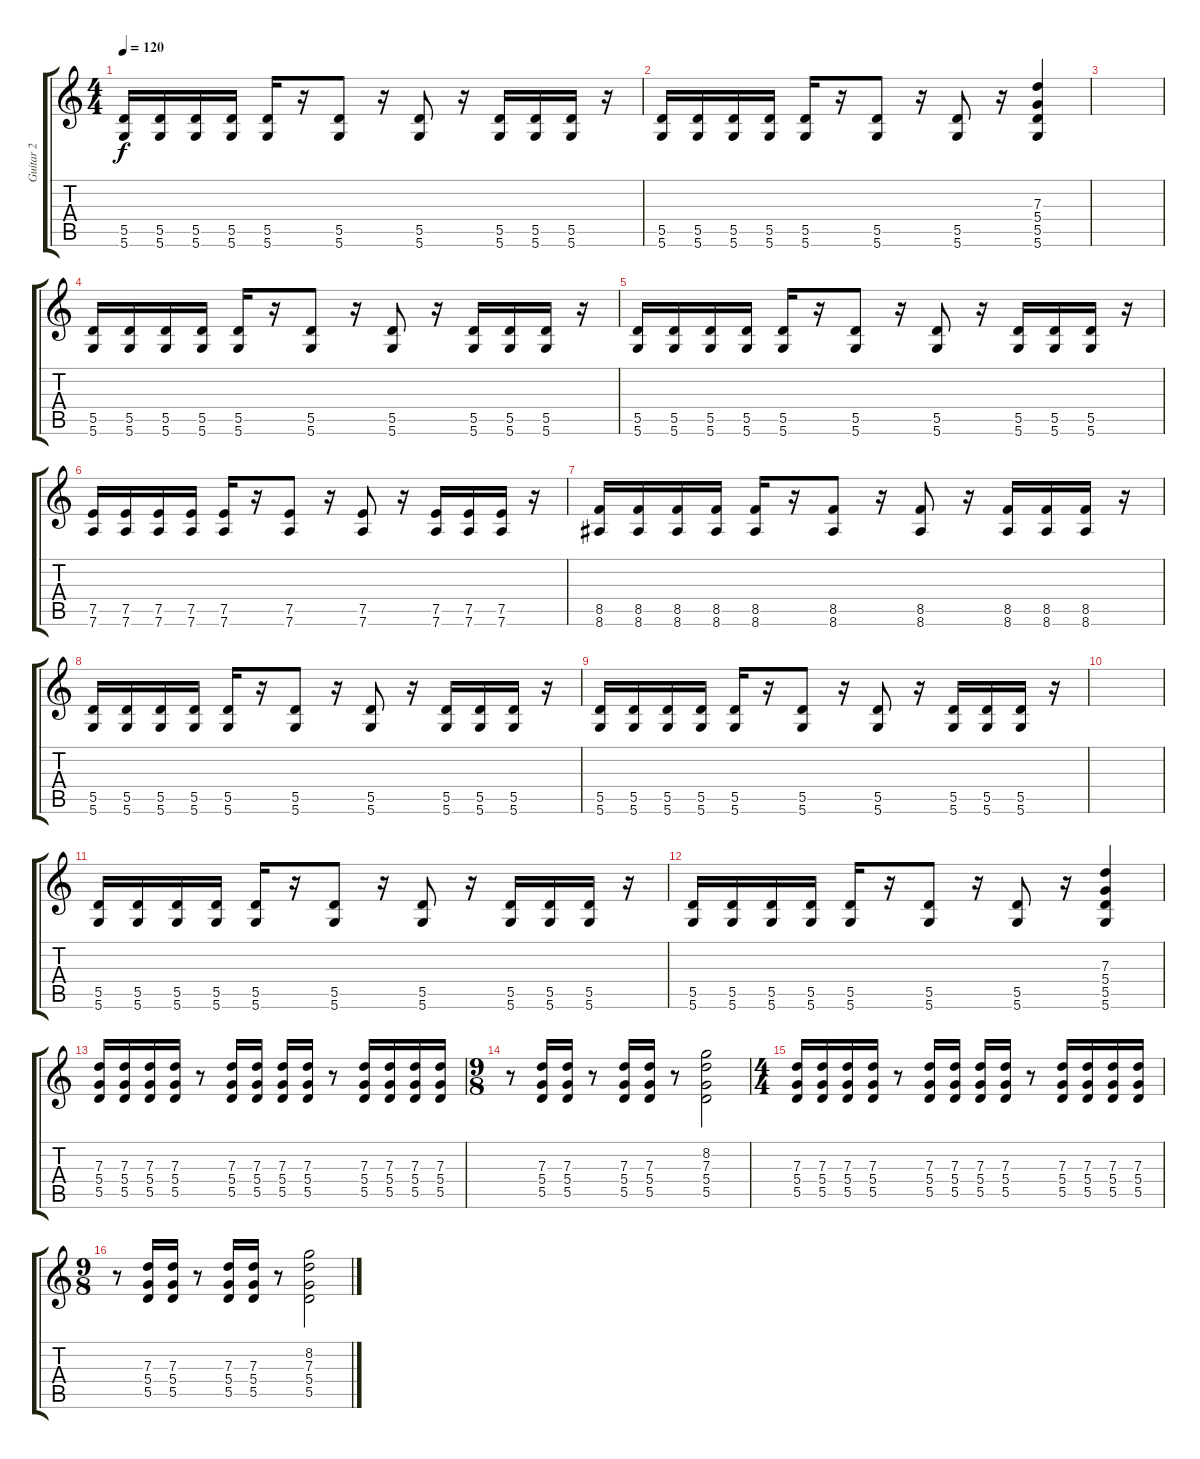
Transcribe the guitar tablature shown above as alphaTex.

\track ("Guitar 2" "Guitar 2") {instrument distortionguitar}
\staff {score tabs}
\tuning (E4 B3 G3 D3 A2 D2) {hide}
\ts (4 4)
\tempo 120
\clef g2
\ks c
(5.5 5.6).16{dy f} (5.5 5.6).16 (5.5 5.6).16 (5.5 5.6).16 (5.5 5.6).16 r.16 (5.5 5.6).8 r.16 (5.5 5.6).8 r.16 (5.5 5.6).16 (5.5 5.6).16 (5.5 5.6).16 r.16 |
(5.5 5.6).16 (5.5 5.6).16 (5.5 5.6).16 (5.5 5.6).16 (5.5 5.6).16 r.16 (5.5 5.6).8 r.16 (5.5 5.6).8 r.16 (7.3 5.4 5.5 5.6).4 |
|
(5.5 5.6).16 (5.5 5.6).16 (5.5 5.6).16 (5.5 5.6).16 (5.5 5.6).16 r.16 (5.5 5.6).8 r.16 (5.5 5.6).8 r.16 (5.5 5.6).16 (5.5 5.6).16 (5.5 5.6).16 r.16 |
(5.5 5.6).16 (5.5 5.6).16 (5.5 5.6).16 (5.5 5.6).16 (5.5 5.6).16 r.16 (5.5 5.6).8 r.16 (5.5 5.6).8 r.16 (5.5 5.6).16 (5.5 5.6).16 (5.5 5.6).16 r.16 |
(7.5 7.6).16 (7.5 7.6).16 (7.5 7.6).16 (7.5 7.6).16 (7.5 7.6).16 r.16 (7.5 7.6).8 r.16 (7.5 7.6).8 r.16 (7.5 7.6).16 (7.5 7.6).16 (7.5 7.6).16 r.16 |
(8.5 8.6).16 (8.5 8.6).16 (8.5 8.6).16 (8.5 8.6).16 (8.5 8.6).16 r.16 (8.5 8.6).8 r.16 (8.5 8.6).8 r.16 (8.5 8.6).16 (8.5 8.6).16 (8.5 8.6).16 r.16 |
(5.5 5.6).16 (5.5 5.6).16 (5.5 5.6).16 (5.5 5.6).16 (5.5 5.6).16 r.16 (5.5 5.6).8 r.16 (5.5 5.6).8 r.16 (5.5 5.6).16 (5.5 5.6).16 (5.5 5.6).16 r.16 |
(5.5 5.6).16 (5.5 5.6).16 (5.5 5.6).16 (5.5 5.6).16 (5.5 5.6).16 r.16 (5.5 5.6).8 r.16 (5.5 5.6).8 r.16 (5.5 5.6).16 (5.5 5.6).16 (5.5 5.6).16 r.16 |
|
(5.5 5.6).16 (5.5 5.6).16 (5.5 5.6).16 (5.5 5.6).16 (5.5 5.6).16 r.16 (5.5 5.6).8 r.16 (5.5 5.6).8 r.16 (5.5 5.6).16 (5.5 5.6).16 (5.5 5.6).16 r.16 |
(5.5 5.6).16 (5.5 5.6).16 (5.5 5.6).16 (5.5 5.6).16 (5.5 5.6).16 r.16 (5.5 5.6).8 r.16 (5.5 5.6).8 r.16 (7.3 5.4 5.5 5.6).4 |
(7.3 5.4 5.5).16 (7.3 5.4 5.5).16 (7.3 5.4 5.5).16 (7.3 5.4 5.5).16 r.8 (7.3 5.4 5.5).16 (7.3 5.4 5.5).16 (7.3 5.4 5.5).16 (7.3 5.4 5.5).16 r.8 (7.3 5.4 5.5).16 (7.3 5.4 5.5).16 (7.3 5.4 5.5).16 (7.3 5.4 5.5).16 |
\ts (9 8)
r.8 (7.3 5.4 5.5).16 (7.3 5.4 5.5).16 r.8 (7.3 5.4 5.5).16 (7.3 5.4 5.5).16 r.8 (8.2 7.3 5.4 5.5).2 |
\ts (4 4)
(7.3 5.4 5.5).16 (7.3 5.4 5.5).16 (7.3 5.4 5.5).16 (7.3 5.4 5.5).16 r.8 (7.3 5.4 5.5).16 (7.3 5.4 5.5).16 (7.3 5.4 5.5).16 (7.3 5.4 5.5).16 r.8 (7.3 5.4 5.5).16 (7.3 5.4 5.5).16 (7.3 5.4 5.5).16 (7.3 5.4 5.5).16 |
\ts (9 8)
r.8 (7.3 5.4 5.5).16 (7.3 5.4 5.5).16 r.8 (7.3 5.4 5.5).16 (7.3 5.4 5.5).16 r.8 (8.2 7.3 5.4 5.5).2
